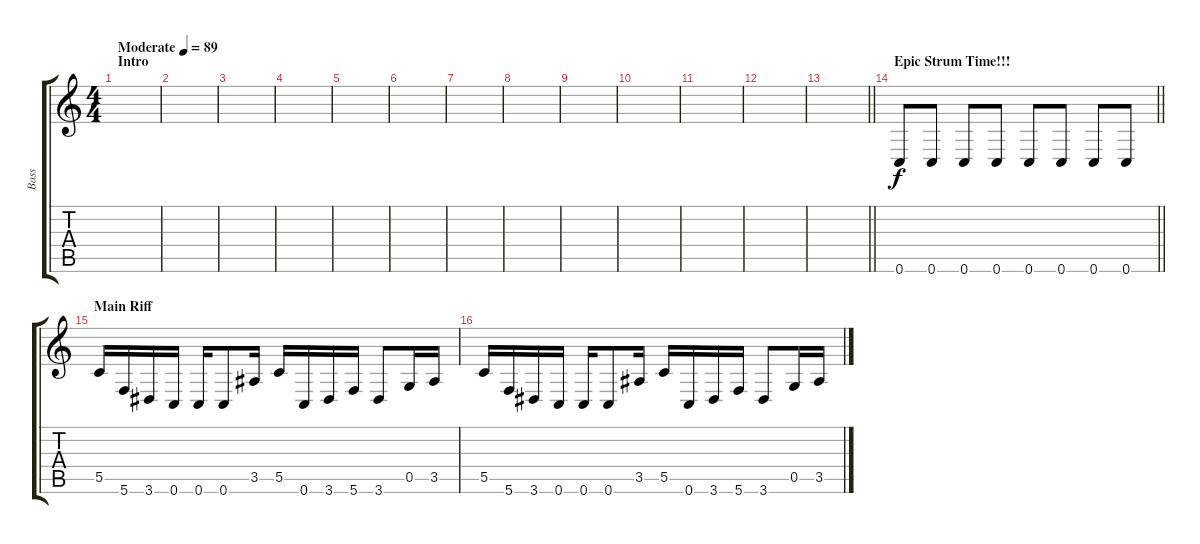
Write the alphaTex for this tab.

\track ("Bass" "Bass") {instrument electricbasspick}
\staff {score tabs}
\tuning (D4 A3 F3 C3 G2 C2) {hide}
\ts (4 4)
\section ("" "Intro")
\tempo (89 "Moderate")
\clef g2
\ks c
|
|
|
|
|
|
|
|
|
|
|
|
\barLineRight lightlight
|
\section ("" "Epic Strum Time!!!")
\barLineRight lightlight
0.6.8 0.6.8 0.6.8 0.6.8 0.6.8 0.6.8 0.6.8 0.6.8 |
\section ("" "Main Riff")
5.5.16 5.6.16 3.6.16 0.6.16 0.6.16 0.6.8 3.5.16 5.5.16 0.6.16 3.6.16 5.6.16 3.6.8 0.5.16 3.5.16 |
5.5.16 5.6.16 3.6.16 0.6.16 0.6.16 0.6.8 3.5.16 5.5.16 0.6.16 3.6.16 5.6.16 3.6.8 0.5.16 3.5.16
